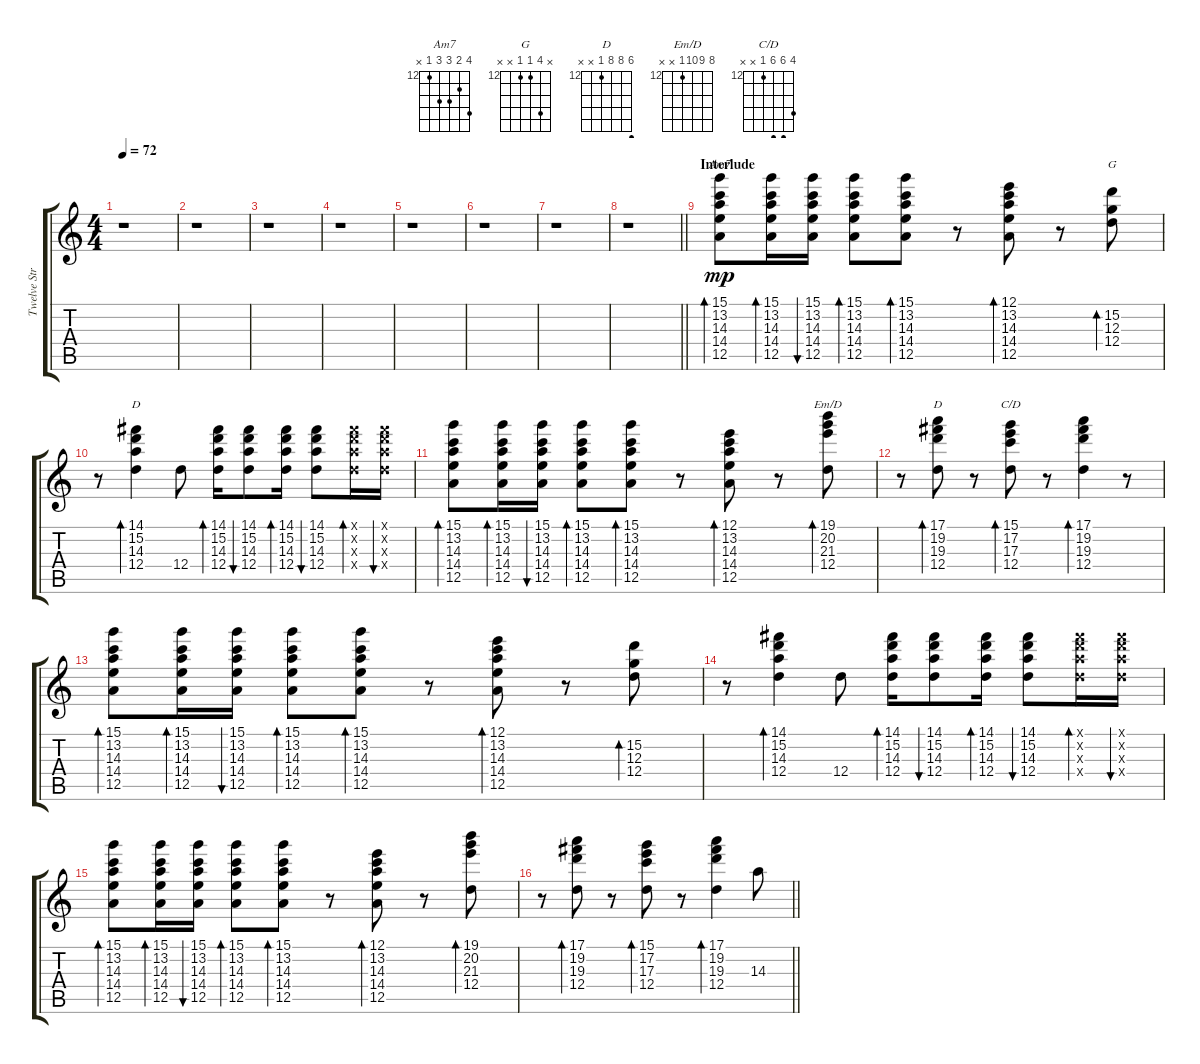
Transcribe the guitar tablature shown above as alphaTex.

\track ("Twelve String Effect" "Twelve Str") {instrument acousticguitarsteel}
\staff {score tabs}
\tuning (E4 B3 G3 D3 A2 E2) {hide}
\chord ("Am7" 15 13 14 14 12 x) {firstfret 12}
\chord ("G" x 15 12 12 x x) {firstfret 12}
\chord ("D" 14 15 14 12 x x) {firstfret 12}
\chord ("Em/D" 19 20 21 12 x x) {firstfret 12}
\chord ("D" 17 19 19 12 x x) {firstfret 12}
\chord ("C/D" 15 17 17 12 x x) {firstfret 12}
\ts (4 4)
\tempo 72
\clef g2
\ks c
r.1{dy mp} |
r.1 |
r.1 |
r.1 |
r.1 |
r.1 |
r.1 |
\barLineRight lightlight
r.1 |
\section ("" "Interlude")
(15.1 13.2 14.3 14.4 12.5).8{bd 30 ch "Am7"} (15.1 13.2 14.3 14.4 12.5).16{bd 30} (15.1 13.2 14.3 14.4 12.5).16{bu 30} (15.1 13.2 14.3 14.4 12.5).8{bd 30} (15.1 13.2 14.3 14.4 12.5).8{bd 30} r.8 (12.1 13.2 14.3 14.4 12.5).8{bd 30} r.8 (15.2 12.3 12.4).8{bd 30 ch "G"} |
r.8 (14.1 15.2 14.3 12.4).4{bd 30 ch "D"} 12.4.8 (14.1 15.2 14.3 12.4).16{bd 30} (14.1 15.2 14.3 12.4).8{bu 30} (14.1 15.2 14.3 12.4).16{bd 30} (14.1 15.2 14.3 12.4).8{bu 30} (14.1{x} 15.2{x} 14.3{x} 12.4{x}).16{bd 30} (14.1{x} 15.2{x} 14.3{x} 12.4{x}).16{bu 30} |
(15.1 13.2 14.3 14.4 12.5).8{bd 30} (15.1 13.2 14.3 14.4 12.5).16{bd 30} (15.1 13.2 14.3 14.4 12.5).16{bu 30} (15.1 13.2 14.3 14.4 12.5).8{bd 30} (15.1 13.2 14.3 14.4 12.5).8{bd 30} r.8 (12.1 13.2 14.3 14.4 12.5).8{bd 30} r.8 (19.1 20.2 21.3 12.4).8{bd 30 ch "Em/D"} |
r.8 (17.1 19.2 19.3 12.4).8{bd 30 ch "D"} r.8 (15.1 17.2 17.3 12.4).8{bd 30 ch "C/D"} r.8 (17.1 19.2 19.3 12.4).4{bd 30} r.8 |
(15.1 13.2 14.3 14.4 12.5).8{bd 30} (15.1 13.2 14.3 14.4 12.5).16{bd 30} (15.1 13.2 14.3 14.4 12.5).16{bu 30} (15.1 13.2 14.3 14.4 12.5).8{bd 30} (15.1 13.2 14.3 14.4 12.5).8{bd 30} r.8 (12.1 13.2 14.3 14.4 12.5).8{bd 30} r.8 (15.2 12.3 12.4).8{bd 30} |
r.8 (14.1 15.2 14.3 12.4).4{bd 30} 12.4.8 (14.1 15.2 14.3 12.4).16{bd 30} (14.1 15.2 14.3 12.4).8{bu 30} (14.1 15.2 14.3 12.4).16{bd 30} (14.1 15.2 14.3 12.4).8{bu 30} (14.1{x} 15.2{x} 14.3{x} 12.4{x}).16{bd 30} (14.1{x} 15.2{x} 14.3{x} 12.4{x}).16{bu 30} |
(15.1 13.2 14.3 14.4 12.5).8{bd 30} (15.1 13.2 14.3 14.4 12.5).16{bd 30} (15.1 13.2 14.3 14.4 12.5).16{bu 30} (15.1 13.2 14.3 14.4 12.5).8{bd 30} (15.1 13.2 14.3 14.4 12.5).8{bd 30} r.8 (12.1 13.2 14.3 14.4 12.5).8{bd 30} r.8 (19.1 20.2 21.3 12.4).8{bd 30} |
\barLineRight lightlight
r.8 (17.1 19.2 19.3 12.4).8{bd 30} r.8 (15.1 17.2 17.3 12.4).8{bd 30} r.8 (17.1 19.2 19.3 12.4).4{bd 30} 14.3.8
